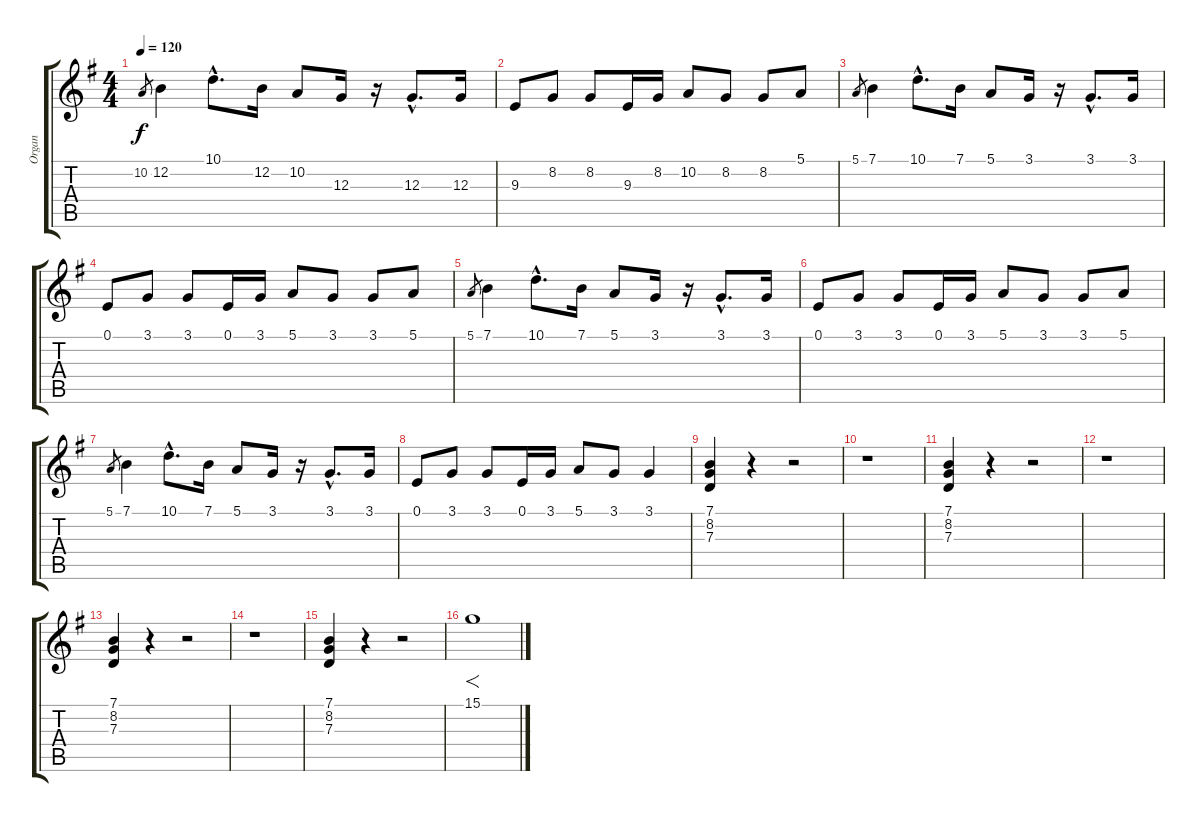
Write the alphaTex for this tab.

\track ("Organ" "Organ") {instrument drawbarorgan}
\staff {score tabs}
\tuning (E4 B3 G3 D3 A2 E2) {hide}
\ts (4 4)
\tempo 120
\clef g2
\ks g
10.2.8{gr dy f instrument drawbarorgan} 12.2.4 10.1{hac}.8{d} 12.2.16 10.2.8 12.3.16 r.16 12.3{hac}.8{d} 12.3.16 |
9.3.8 8.2.8 8.2.8 9.3.16 8.2.16 10.2.8 8.2.8 8.2.8 5.1.8 |
5.1.8{gr} 7.1.4 10.1{hac}.8{d} 7.1.16 5.1.8 3.1.16 r.16 3.1{hac}.8{d} 3.1.16 |
0.1.8 3.1.8 3.1.8 0.1.16 3.1.16 5.1.8 3.1.8 3.1.8 5.1.8 |
5.1.8{gr} 7.1.4 10.1{hac}.8{d} 7.1.16 5.1.8 3.1.16 r.16 3.1{hac}.8{d} 3.1.16 |
0.1.8 3.1.8 3.1.8 0.1.16 3.1.16 5.1.8 3.1.8 3.1.8 5.1.8 |
5.1.8{gr} 7.1.4 10.1{hac}.8{d} 7.1.16 5.1.8 3.1.16 r.16 3.1{hac}.8{d} 3.1.16 |
0.1.8 3.1.8 3.1.8 0.1.16 3.1.16 5.1.8 3.1.8 3.1.4 |
(7.1 8.2 7.3).4 r.4 r.2 |
r.1 |
(7.1 8.2 7.3).4 r.4 r.2 |
r.1 |
(7.1 8.2 7.3).4 r.4 r.2 |
r.1 |
(7.1 8.2 7.3).4 r.4 r.2 |
15.1.1{f volume 16}
